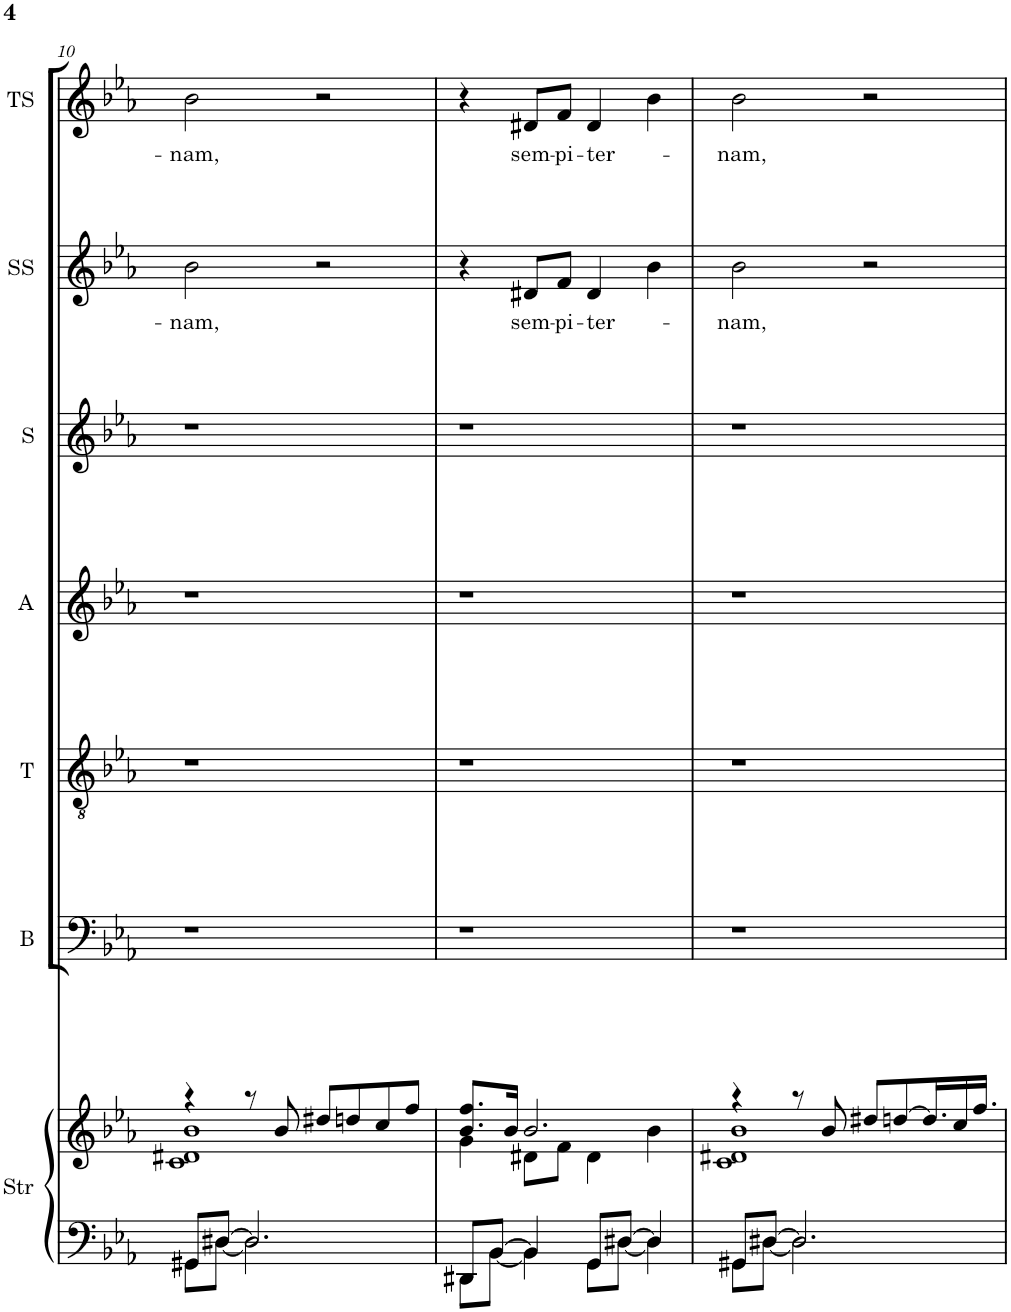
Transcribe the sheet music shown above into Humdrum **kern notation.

**kern	**kern	**kern	**kern	**kern	**kern	**kern	**text	**kern	**text
*part7	*part7	*part6	*part5	*part4	*part3	*part2	*part2	*part1	*part1
*staff8	*staff7	*staff6	*staff5	*staff4	*staff3	*staff2	*staff2	*staff1	*staff1
*I"Strings	*	*I"Bass	*I"Tenor	*I"Alto	*I"Soprano	*I"Soprano solo	*	*I"Treble solo	*
*I'Str	*	*I'B	*I'T	*I'A	*I'S	*I'SS	*	*I'TS	*
!!LO:PB:g=z
*clefF4	*clefG2	*clefF4	*clefGv2	*clefG2	*clefG2	*clefG2	*	*clefG2	*
*k[f#c#g#d#]	*k[f#c#g#d#]	*k[f#c#g#d#]	*k[f#c#g#d#]	*k[f#c#g#d#]	*k[f#c#g#d#]	*k[f#c#g#d#]	*	*k[f#c#g#d#]	*
*E:	*E:	*E:	*E:	*E:	*E:	*E:	*	*E:	*
*M4/4	*M4/4	*M4/4	*M4/4	*M4/4	*M4/4	*M4/4	*	*M4/4	*
=10	=10	=10	=10	=10	=10	=10	=10	=10	=10
*^	*^	*	*	*	*	*	*	*	*
!	!	!	!	!	!	!	!	!	!LO:LY:b	!	!LO:LY:b
8GG#X/L	8GG#\L	4r	1c 1d#X 1b-	1r	1r	1r	1r	2b-\	-nam,	2b-\	-nam,
[8D#X/J	[8D#\J	.	.	.	.	.	.	.	.	.	.
2.D#/]	2.D#\]	8r	.	.	.	.	.	.	.	.	.
.	.	8b-/	.	.	.	.	.	.	.	.	.
.	.	8dd#X/L	.	.	.	.	.	2r	.	2r	.
.	.	8ddn/	.	.	.	.	.	.	.	.	.
.	.	8cc/	.	.	.	.	.	.	.	.	.
.	.	8ff/J	.	.	.	.	.	.	.	.	.
=11	=11	=11	=11	=11	=11	=11	=11	=11	=11	=11	=11
8DD#X/L	8DD#\L	8.b-/ 8.ff/L	4g\	1r	1r	1r	1r	4r	.	4r	.
[8BB-/J	[8BB-\J	.	.	.	.	.	.	.	.	.	.
.	.	16b-/Jk	.	.	.	.	.	.	.	.	.
!	!	!	!	!	!	!	!	!	!LO:LY:b	!	!LO:LY:b
4BB-/]	4BB-\]	2.b-/	8d#X\L	.	.	.	.	8d#X/L	sem-	8d#X/L	sem-
!	!	!	!	!	!	!	!	!	!LO:LY:b	!	!LO:LY:b
.	.	.	8f\J	.	.	.	.	8f/J	-pi-	8f/J	-pi-
!	!	!	!	!	!	!	!	!	!LO:LY:b	!	!LO:LY:b
8GG/L	8GG\L	.	4d#\	.	.	.	.	4d#/	-ter-	4d#/	-ter-
[8D#X/J	[8D#\J	.	.	.	.	.	.	.	.	.	.
4D#/]	4D#\]	.	4b-\	.	.	.	.	4b-\	.	4b-\	.
=12	=12	=12	=12	=12	=12	=12	=12	=12	=12	=12	=12
!	!	!	!	!	!	!	!	!	!LO:LY:b	!	!LO:LY:b
8GG#X/L	8GG#\L	4r	1c 1d#X 1b-	1r	1r	1r	1r	2b-\	-nam,	2b-\	-nam,
[8D#X/J	[8D#\J	.	.	.	.	.	.	.	.	.	.
2.D#/]	2.D#\]	8r	.	.	.	.	.	.	.	.	.
.	.	8b-/	.	.	.	.	.	.	.	.	.
.	.	8dd#X/L	.	.	.	.	.	2r	.	2r	.
.	.	[8ddn/	.	.	.	.	.	.	.	.	.
.	.	16.dd/L]	.	.	.	.	.	.	.	.	.
.	.	16cc/	.	.	.	.	.	.	.	.	.
.	.	16.ff/JJ	.	.	.	.	.	.	.	.	.
*v	*v	*	*	*	*	*	*	*	*	*	*
*	*v	*v	*	*	*	*	*	*	*	*
=	=	=	=	=	=	=	=	=	=
*-	*-	*-	*-	*-	*-	*-	*-	*-	*-
